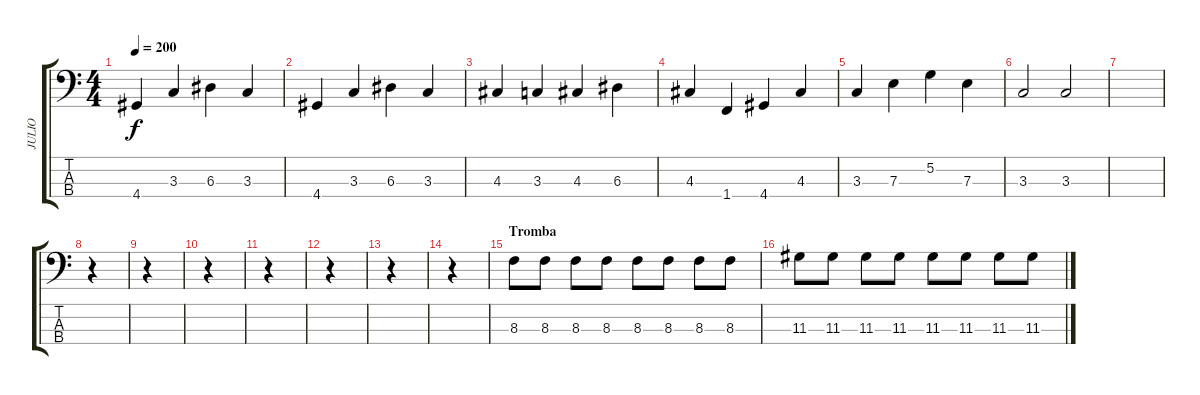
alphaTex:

\track ("JULIO" "JULIO") {instrument acousticbass}
\staff {score tabs}
\tuning (G2 D2 A1 E1) {hide}
\ts (4 4)
\tempo 200
\clef f4
\ks c
4.4.4{dy f} 3.3.4 6.3.4 3.3.4 |
4.4.4 3.3.4 6.3.4 3.3.4 |
4.3.4 3.3.4 4.3.4 6.3.4 |
4.3.4 1.4.4 4.4.4 4.3.4 |
3.3.4 7.3.4 5.2.4 7.3.4 |
3.3.2 3.3.2 |
|
r.4 |
r.4 |
r.4 |
r.4 |
r.4 |
r.4 |
r.4 |
\section ("" "Tromba")
8.3.8 8.3.8 8.3.8 8.3.8 8.3.8 8.3.8 8.3.8 8.3.8 |
11.3.8 11.3.8 11.3.8 11.3.8 11.3.8 11.3.8 11.3.8 11.3.8
